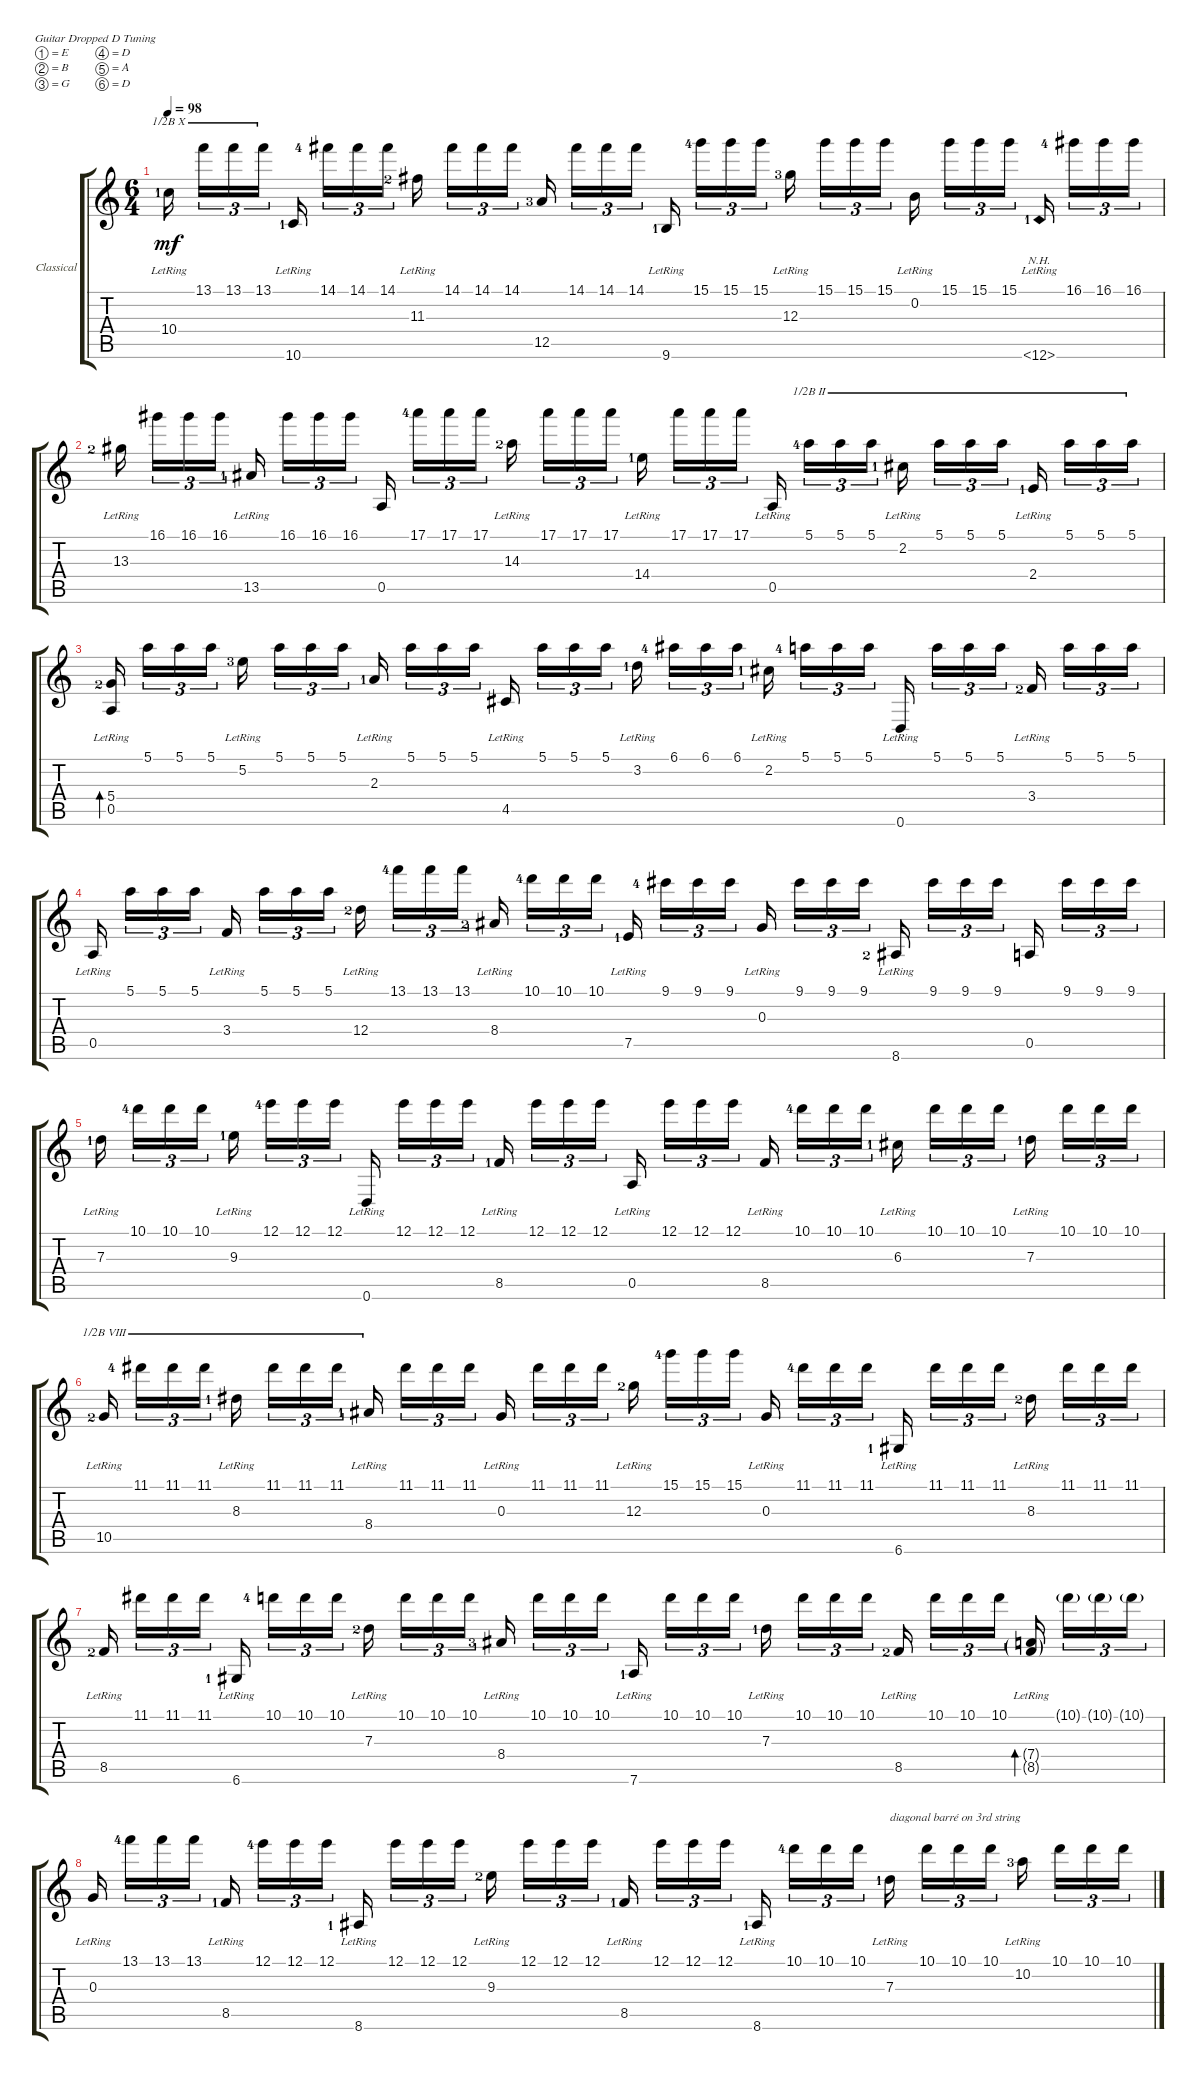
\defaultSystemsLayout 4
\bracketExtendMode groupsimilarinstruments
\multiTrackTrackNamePolicy hidden
\firstSystemTrackNameOrientation horizontal
\otherSystemsTrackNameOrientation horizontal
\track ("Classical Guitar" "Classical ") {instrument acousticguitarnylon}
\staff {score tabs}
\tuning (E4 B3 G3 D3 A2 D2)
\ts (6 4)
\tempo 98
\clef g2
\ks c
10.4{lr lf 2}.16{dy mf barre (10 half)} 13.1.16{tu (3 2) barre (10 half)} 13.1.16{tu (3 2) barre (10 half)} 13.1.16{tu (3 2) barre (10 half)} 10.6{lr lf 2}.16 14.1{lf 5}.16{tu (3 2)} 14.1.16{tu (3 2)} 14.1.16{tu (3 2)} 11.3{lr lf 3}.16 14.1.16{tu (3 2)} 14.1.16{tu (3 2)} 14.1.16{tu (3 2)} 12.5{lf 4}.16 14.1.16{tu (3 2)} 14.1.16{tu (3 2)} 14.1.16{tu (3 2)} 9.6{lr lf 2}.16 15.1{lf 5}.16{tu (3 2)} 15.1.16{tu (3 2)} 15.1.16{tu (3 2)} 12.3{lr lf 4}.16 15.1.16{tu (3 2)} 15.1.16{tu (3 2)} 15.1.16{tu (3 2)} 0.2{lr}.16 15.1.16{tu (3 2)} 15.1.16{tu (3 2)} 15.1.16{tu (3 2)} 12.6{nh lr lf 2}.16 16.1{lf 5}.16{tu (3 2)} 16.1.16{tu (3 2)} 16.1.16{tu (3 2)} |
13.3{lr lf 3}.16 16.1.16{tu (3 2)} 16.1.16{tu (3 2)} 16.1.16{tu (3 2)} 13.5{lr lf 2}.16 16.1.16{tu (3 2)} 16.1.16{tu (3 2)} 16.1.16{tu (3 2)} 0.5.16 17.1{lf 5}.16{tu (3 2)} 17.1.16{tu (3 2)} 17.1.16{tu (3 2)} 14.3{lr lf 3}.16 17.1.16{tu (3 2)} 17.1.16{tu (3 2)} 17.1.16{tu (3 2)} 14.4{lr lf 2}.16 17.1.16{tu (3 2)} 17.1.16{tu (3 2)} 17.1.16{tu (3 2)} 0.5{lr}.16 5.1{lf 5}.16{tu (3 2) barre (2 half)} 5.1.16{tu (3 2) barre (2 half)} 5.1.16{tu (3 2) barre (2 half)} 2.2{lr lf 2}.16{barre (2 half)} 5.1.16{tu (3 2) barre (2 half)} 5.1.16{tu (3 2) barre (2 half)} 5.1.16{tu (3 2) barre (2 half)} 2.4{lr lf 2}.16{barre (2 half)} 5.1.16{tu (3 2) barre (2 half)} 5.1.16{tu (3 2) barre (2 half)} 5.1.16{tu (3 2) barre (2 half)} |
(0.5 5.4{lr lf 3}).16{bd 120} 5.1.16{tu (3 2)} 5.1.16{tu (3 2)} 5.1.16{tu (3 2)} 5.2{lr lf 4}.16 5.1.16{tu (3 2)} 5.1.16{tu (3 2)} 5.1.16{tu (3 2)} 2.3{lr lf 2}.16 5.1.16{tu (3 2)} 5.1.16{tu (3 2)} 5.1.16{tu (3 2)} 4.5{lr}.16 5.1.16{tu (3 2)} 5.1.16{tu (3 2)} 5.1.16{tu (3 2)} 3.2{lr lf 2}.16 6.1{lf 5}.16{tu (3 2)} 6.1.16{tu (3 2)} 6.1.16{tu (3 2)} 2.2{lr lf 2}.16 5.1{lf 5}.16{tu (3 2)} 5.1.16{tu (3 2)} 5.1.16{tu (3 2)} 0.6{lr}.16 5.1.16{tu (3 2)} 5.1.16{tu (3 2)} 5.1.16{tu (3 2)} 3.4{lr lf 3}.16 5.1.16{tu (3 2)} 5.1.16{tu (3 2)} 5.1.16{tu (3 2)} |
0.5{lr}.16 5.1.16{tu (3 2)} 5.1.16{tu (3 2)} 5.1.16{tu (3 2)} 3.4{lr}.16 5.1.16{tu (3 2)} 5.1.16{tu (3 2)} 5.1.16{tu (3 2)} 12.4{lr lf 3}.16 13.1{lf 5}.16{tu (3 2)} 13.1.16{tu (3 2)} 13.1.16{tu (3 2)} 8.4{lr lf 3}.16 10.1{lf 5}.16{tu (3 2)} 10.1.16{tu (3 2)} 10.1.16{tu (3 2)} 7.5{lr lf 2}.16 9.1{lf 5}.16{tu (3 2)} 9.1.16{tu (3 2)} 9.1.16{tu (3 2)} 0.3{lr}.16 9.1.16{tu (3 2)} 9.1.16{tu (3 2)} 9.1.16{tu (3 2)} 8.6{lr lf 3}.16 9.1.16{tu (3 2)} 9.1.16{tu (3 2)} 9.1.16{tu (3 2)} 0.5.16 9.1.16{tu (3 2)} 9.1.16{tu (3 2)} 9.1.16{tu (3 2)} |
7.3{lr lf 2}.16 10.1{lf 5}.16{tu (3 2)} 10.1.16{tu (3 2)} 10.1.16{tu (3 2)} 9.3{lr lf 2}.16 12.1{lf 5}.16{tu (3 2)} 12.1.16{tu (3 2)} 12.1.16{tu (3 2)} 0.6{lr}.16 12.1.16{tu (3 2)} 12.1.16{tu (3 2)} 12.1.16{tu (3 2)} 8.5{lr lf 2}.16 12.1.16{tu (3 2)} 12.1.16{tu (3 2)} 12.1.16{tu (3 2)} 0.5{lr}.16 12.1.16{tu (3 2)} 12.1.16{tu (3 2)} 12.1.16{tu (3 2)} 8.5{lr}.16 10.1{lf 5}.16{tu (3 2)} 10.1.16{tu (3 2)} 10.1.16{tu (3 2)} 6.3{lr lf 2}.16 10.1.16{tu (3 2)} 10.1.16{tu (3 2)} 10.1.16{tu (3 2)} 7.3{lr lf 2}.16 10.1.16{tu (3 2)} 10.1.16{tu (3 2)} 10.1.16{tu (3 2)} |
10.5{lr lf 3}.16{barre (8 half)} 11.1{lf 5}.16{tu (3 2) barre (8 half)} 11.1.16{tu (3 2) barre (8 half)} 11.1.16{tu (3 2) barre (8 half)} 8.3{lr lf 2}.16{barre (8 half)} 11.1.16{tu (3 2) barre (8 half)} 11.1.16{tu (3 2) barre (8 half)} 11.1.16{tu (3 2) barre (8 half)} 8.4{lr lf 2}.16{barre (8 half)} 11.1.16{tu (3 2)} 11.1.16{tu (3 2)} 11.1.16{tu (3 2)} 0.3{lr}.16 11.1.16{tu (3 2)} 11.1.16{tu (3 2)} 11.1.16{tu (3 2)} 12.3{lr lf 3}.16 15.1{lf 5}.16{tu (3 2)} 15.1.16{tu (3 2)} 15.1.16{tu (3 2)} 0.3{lr}.16 11.1{lf 5}.16{tu (3 2)} 11.1.16{tu (3 2)} 11.1.16{tu (3 2)} 6.6{lr lf 2}.16 11.1.16{tu (3 2)} 11.1.16{tu (3 2)} 11.1.16{tu (3 2)} 8.3{lr lf 3}.16 11.1.16{tu (3 2)} 11.1.16{tu (3 2)} 11.1.16{tu (3 2)} |
8.5{lr lf 3}.16 11.1.16{tu (3 2)} 11.1.16{tu (3 2)} 11.1.16{tu (3 2)} 6.6{lr lf 2}.16 10.1{lf 5}.16{tu (3 2)} 10.1.16{tu (3 2)} 10.1.16{tu (3 2)} 7.3{lr lf 3}.16 10.1.16{tu (3 2)} 10.1.16{tu (3 2)} 10.1.16{tu (3 2)} 8.4{lr lf 4}.16 10.1.16{tu (3 2)} 10.1.16{tu (3 2)} 10.1.16{tu (3 2)} 7.6{lr lf 2}.16 10.1.16{tu (3 2)} 10.1.16{tu (3 2)} 10.1.16{tu (3 2)} 7.3{lr lf 2}.16 10.1.16{tu (3 2)} 10.1.16{tu (3 2)} 10.1.16{tu (3 2)} 8.5{lr lf 3}.16 10.1.16{tu (3 2)} 10.1.16{tu (3 2)} 10.1.16{tu (3 2)} (8.5{g lr} 7.4{g lr}).16{bd 120} 10.1{g}.16{tu (3 2)} 10.1{g}.16{tu (3 2)} 10.1{g}.16{tu (3 2)} |
0.3{lr}.16 13.1{lf 5}.16{tu (3 2)} 13.1.16{tu (3 2)} 13.1.16{tu (3 2)} 8.5{lr lf 2}.16 12.1{lf 5}.16{tu (3 2)} 12.1.16{tu (3 2)} 12.1.16{tu (3 2)} 8.6{lr lf 2}.16 12.1.16{tu (3 2)} 12.1.16{tu (3 2)} 12.1.16{tu (3 2)} 9.3{lr lf 3}.16 12.1.16{tu (3 2)} 12.1.16{tu (3 2)} 12.1.16{tu (3 2)} 8.5{lr lf 2}.16 12.1.16{tu (3 2)} 12.1.16{tu (3 2)} 12.1.16{tu (3 2)} 8.6{lr lf 2}.16 10.1{lf 5}.16{tu (3 2)} 10.1.16{tu (3 2)} 10.1.16{tu (3 2)} 7.3{lr lf 2}.16{txt "diagonal barré on 3rd string"} 10.1.16{tu (3 2)} 10.1.16{tu (3 2)} 10.1.16{tu (3 2)} 10.2{lr lf 4}.16 10.1.16{tu (3 2)} 10.1.16{tu (3 2)} 10.1.16{tu (3 2)}
